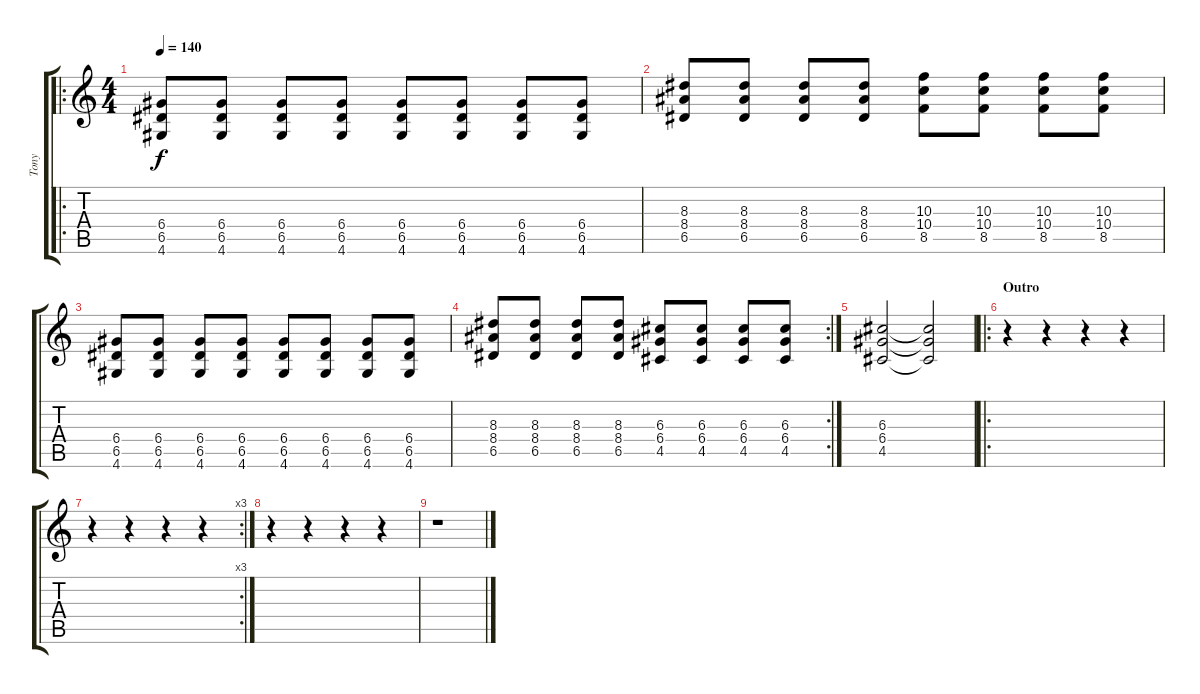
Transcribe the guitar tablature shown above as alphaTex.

\track ("Tony" "Tony") {instrument distortionguitar}
\staff {score tabs}
\tuning (E4 B3 G3 D3 A2 E2) {hide}
\ro
\ts (4 4)
\tempo 140
\clef g2
\ks c
(6.4 6.5 4.6).8{dy f} (6.4 6.5 4.6).8 (6.4 6.5 4.6).8 (6.4 6.5 4.6).8 (6.4 6.5 4.6).8 (6.4 6.5 4.6).8 (6.4 6.5 4.6).8 (6.4 6.5 4.6).8 |
(8.3 8.4 6.5).8 (8.3 8.4 6.5).8 (8.3 8.4 6.5).8 (8.3 8.4 6.5).8 (10.3 10.4 8.5).8 (10.3 10.4 8.5).8 (10.3 10.4 8.5).8 (10.3 10.4 8.5).8 |
(6.4 6.5 4.6).8 (6.4 6.5 4.6).8 (6.4 6.5 4.6).8 (6.4 6.5 4.6).8 (6.4 6.5 4.6).8 (6.4 6.5 4.6).8 (6.4 6.5 4.6).8 (6.4 6.5 4.6).8 |
\rc 2
(8.3 8.4 6.5).8 (8.3 8.4 6.5).8 (8.3 8.4 6.5).8 (8.3 8.4 6.5).8 (6.3 6.4 4.5).8 (6.3 6.4 4.5).8 (6.3 6.4 4.5).8 (6.3 6.4 4.5).8 |
(6.3 6.4 4.5).2 (6.3{t} 6.4{t} 4.5{t}).2 |
\ro
\section ("" "Outro")
r.4 r.4 r.4 r.4 |
\rc 3
r.4 r.4 r.4 r.4 |
r.4 r.4 r.4 r.4 |
r.1
